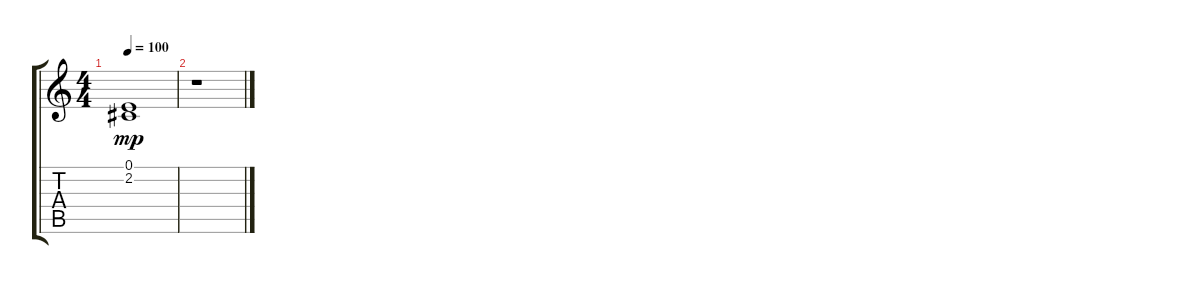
\track "" {instrument choiraahs}
\staff {score tabs}
\tuning (E4 B3 G3 D3 A2 E2) {hide}
\ts (4 4)
\tempo 100
\clef g2
\ks c
(0.1 2.2).1{dy mp} |
r.1
